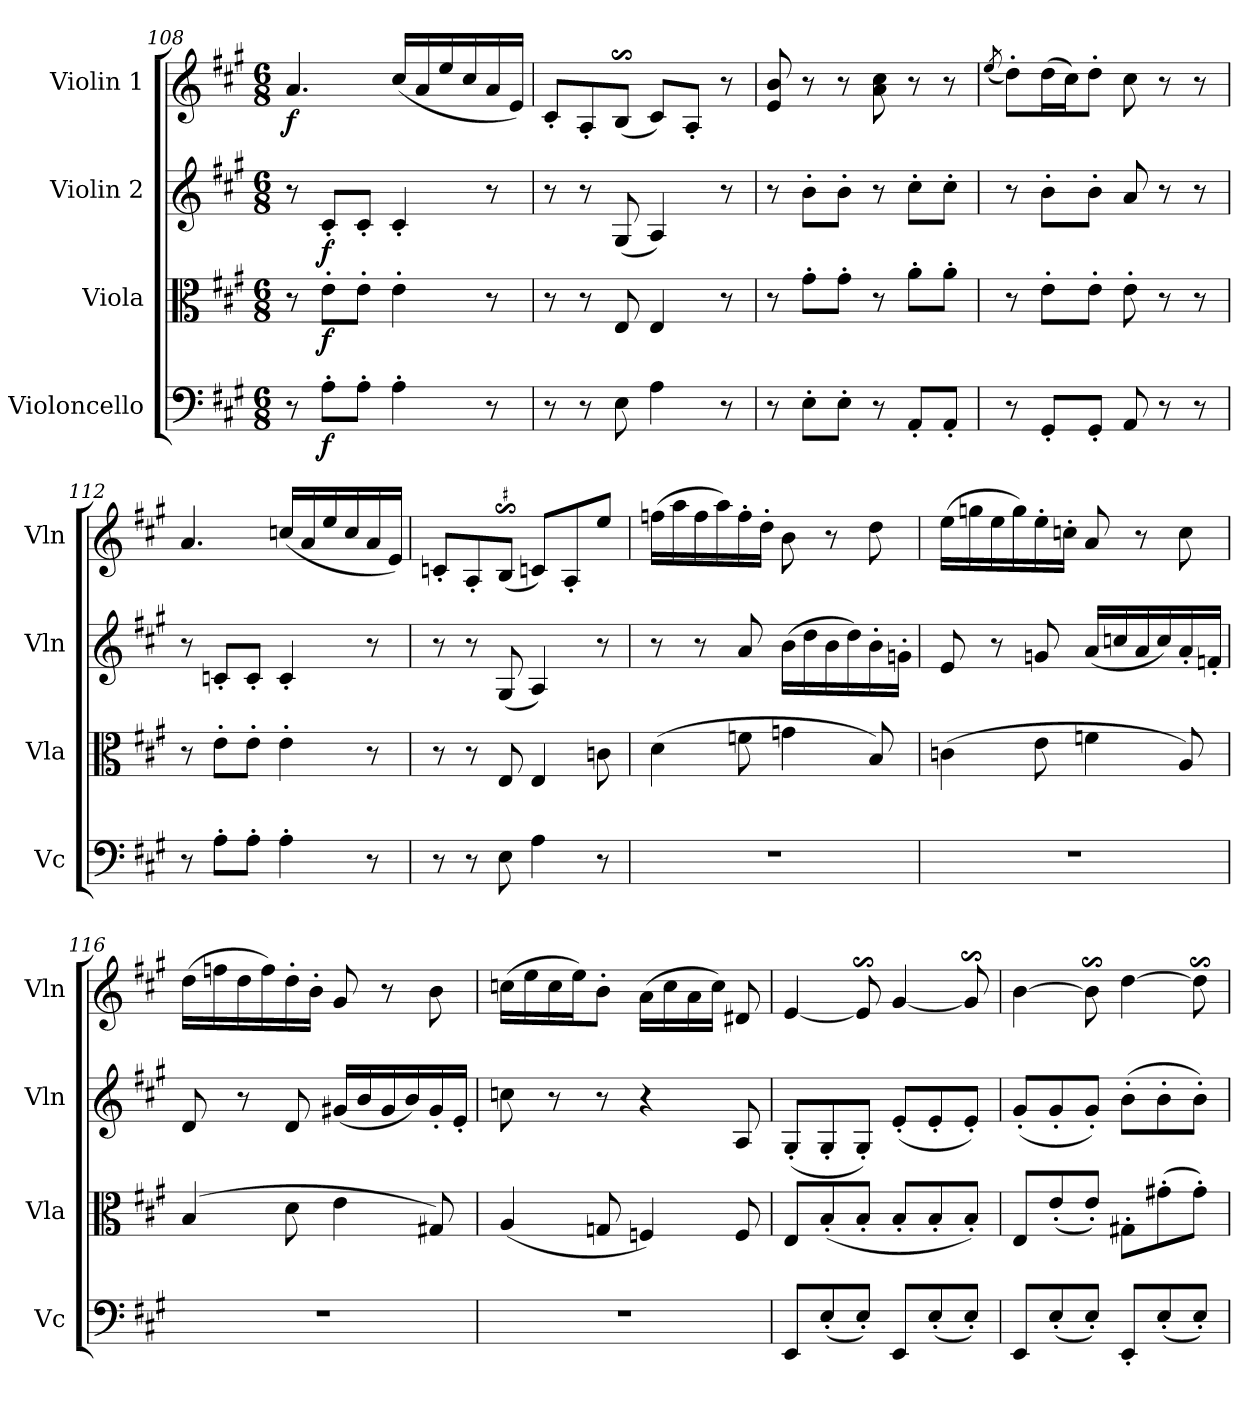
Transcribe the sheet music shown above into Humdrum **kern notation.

**kern	**dynam	**kern	**dynam	**kern	**dynam	**kern	**dynam
*part4	*part4	*part3	*part3	*part2	*part2	*part1	*part1
*staff4	*staff4	*staff3	*staff3	*staff2	*staff2	*staff1	*staff1
*I"Violoncello	*	*I"Viola	*	*I"Violin 2	*	*I"Violin 1	*
*I'Vc	*	*I'Vla	*	*I'Vln	*	*I'Vln	*
*clefF4	*	*clefC3	*	*clefG2	*	*clefG2	*
*k[f#c#g#]	*	*k[f#c#g#]	*	*k[f#c#g#]	*	*k[f#c#g#]	*
*M6/8	*	*M6/8	*	*M6/8	*	*M6/8	*
=108	=108	=108	=108	=108	=108	=108	=108
!	!	!	!	!	!	!	!LO:DY:b
8r	.	8r	.	8r	.	4.a/	f
!	!LO:DY:b	!	!LO:DY:b	!	!LO:DY:b	!	!
8A'\L	f	8e'\L	f	8c#'/L	f	.	.
8A'\J	.	8e'\J	.	8c#'/J	.	.	.
4A'\	.	4e'\	.	4c#'/	.	(16cc#/LL	.
.	.	.	.	.	.	16a/	.
.	.	.	.	.	.	16ee/	.
.	.	.	.	.	.	16cc#/	.
8r	.	8r	.	8r	.	16a/	.
.	.	.	.	.	.	16e/JJ)	.
!!LO:LB:g=z
=109	=109	=109	=109	=109	=109	=109	=109
8r	.	8r	.	8r	.	8c#'/L	.
8r	.	8r	.	8r	.	8A'/	.
8E\	.	8E/	.	(8G#/	.	(8Bs$SS/J	.
4A\	.	4E/	.	4A/)	.	8c#/L)	.
.	.	.	.	.	.	8A'/J	.
8r	.	8r	.	8r	.	8r	.
!!LO:LB:g=z
=110	=110	=110	=110	=110	=110	=110	=110
8r	.	8r	.	8r	.	8e/ 8b/	.
8E'\L	.	8g#'\L	.	8b'\L	.	8r	.
8E'\J	.	8g#'\J	.	8b'\J	.	8r	.
8r	.	8r	.	8r	.	8a\ 8cc#\	.
8AA'/L	.	8a'\L	.	8cc#'\L	.	8r	.
8AA'/J	.	8a'\J	.	8cc#'\J	.	8r	.
=111	=111	=111	=111	=111	=111	=111	=111
.	.	.	.	.	.	(8qee/	.
8r	.	8r	.	8r	.	8dd'\L)	.
8GG#'/L	.	8e'\L	.	8b'\L	.	(16dd\L	.
.	.	.	.	.	.	16cc#\J)	.
8GG#'/J	.	8e'\J	.	8b'\J	.	8dd'\J	.
8AA/	.	8e'\	.	8a/	.	8cc#\	.
8r	.	8r	.	8r	.	8r	.
8r	.	8r	.	8r	.	8r	.
=112	=112	=112	=112	=112	=112	=112	=112
8r	.	8r	.	8r	.	4.a/	.
8A'\L	.	8e'\L	.	8cn'/L	.	.	.
8A'\J	.	8e'\J	.	8c'/J	.	.	.
4A'\	.	4e'\	.	4c'/	.	(16ccn/LL	.
.	.	.	.	.	.	16a/	.
.	.	.	.	.	.	16ee/	.
.	.	.	.	.	.	16cc/	.
8r	.	8r	.	8r	.	16a/	.
.	.	.	.	.	.	16e/JJ)	.
=113	=113	=113	=113	=113	=113	=113	=113
8r	.	8r	.	8r	.	8cn'/L	.
8r	.	8r	.	8r	.	8A'/	.
8E\	.	8E/	.	(8G#/	.	(8Bs$SS/J	.
4A\	.	4E/	.	4A/)	.	8c/L)	.
.	.	.	.	.	.	8A'/	.
8r	.	8cn\	.	8r	.	8ee/J	.
!!LO:LB:g=z
=114	=114	=114	=114	=114	=114	=114	=114
2.r	.	(4d\	.	8r	.	(16ffn\LL	.
.	.	.	.	.	.	16aa\	.
.	.	.	.	8r	.	16ff\	.
.	.	.	.	.	.	16aa\)	.
.	.	8fn\	.	8a/	.	16ff'\	.
.	.	.	.	.	.	16dd'\JJ	.
.	.	4gn\	.	(16b\LL	.	8b\	.
.	.	.	.	16dd\	.	.	.
.	.	.	.	16b\	.	8r	.
.	.	.	.	16dd\)	.	.	.
.	.	8B/)	.	16b'\	.	8dd\	.
.	.	.	.	16gn'\JJ	.	.	.
!!LO:LB:g=z
=115	=115	=115	=115	=115	=115	=115	=115
2.r	.	(4cn\	.	8e/	.	(16ee\LL	.
.	.	.	.	.	.	16ggn\	.
.	.	.	.	8r	.	16ee\	.
.	.	.	.	.	.	16gg\)	.
.	.	8e\	.	8gn/	.	16ee'\	.
.	.	.	.	.	.	16ccn'\JJ	.
.	.	4fn\	.	(16a/LL	.	8a/	.
.	.	.	.	16ccn/	.	.	.
.	.	.	.	16a/	.	8r	.
.	.	.	.	16cc/)	.	.	.
.	.	8A/)	.	16a'/	.	8cc\	.
.	.	.	.	16fn'/JJ	.	.	.
=116	=116	=116	=116	=116	=116	=116	=116
2.r	.	(4B/	.	8d/	.	(16dd\LL	.
.	.	.	.	.	.	16ffn\	.
.	.	.	.	8r	.	16dd\	.
.	.	.	.	.	.	16ff\)	.
.	.	8d\	.	8d/	.	16dd'\	.
.	.	.	.	.	.	16b'\JJ	.
.	.	4e\	.	(16g#X/LL	.	8g#/	.
.	.	.	.	16b/	.	.	.
.	.	.	.	16g#/	.	8r	.
.	.	.	.	16b/)	.	.	.
.	.	8G#X/)	.	16g#'/	.	8b\	.
.	.	.	.	16e'/JJ	.	.	.
=117	=117	=117	=117	=117	=117	=117	=117
2.r	.	(4A/	.	8ccn\	.	(16ccn\LL	.
.	.	.	.	.	.	16ee\	.
.	.	.	.	8r	.	16cc\	.
.	.	.	.	.	.	16ee\J)	.
.	.	8Gn/	.	8r	.	8b'\J	.
.	.	4Fn/)	.	4r	.	(16a\LL	.
.	.	.	.	.	.	16cc\	.
.	.	.	.	.	.	16a\	.
.	.	.	.	.	.	16cc\JJ)	.
.	.	8F/	.	8A/	.	8d#X/	.
!!LO:PB:g=z
=118	=118	=118	=118	=118	=118	=118	=118
8EE/L	.	8E/L	.	(8G#'/L	.	[4e/	.
(8E'/	.	(8B'/	.	8G#'/	.	.	.
8E'/J)	.	8B'/J	.	8G#'/J)	.	8es$SS/]	.
8EE/L	.	8B'/L	.	(8e'/L	.	[4g#/	.
(8E'/	.	8B'/	.	8e'/	.	.	.
8E'/J)	.	8B'/J)	.	8e'/J)	.	8g#s$sS/]	.
!!LO:PB:g=z
=119	=119	=119	=119	=119	=119	=119	=119
8EE/L	.	8E/L	.	(8g#'/L	.	[4b\	.
(8E'/	.	(8e'/	.	8g#'/	.	.	.
8E'/J)	.	8e'/J)	.	8g#'/J)	.	8bs$SS\]	.
8EE'/L	.	8G#X'\L	.	(8b'\L	.	[4dd\	.
(8E'/	.	(8g#X'\	.	8b'\	.	.	.
8E'/J)	.	8g#'\J)	.	8b'\J)	.	8dds$Ss\]	.
=	=	=	=	=	=	=	=
*-	*-	*-	*-	*-	*-	*-	*-
